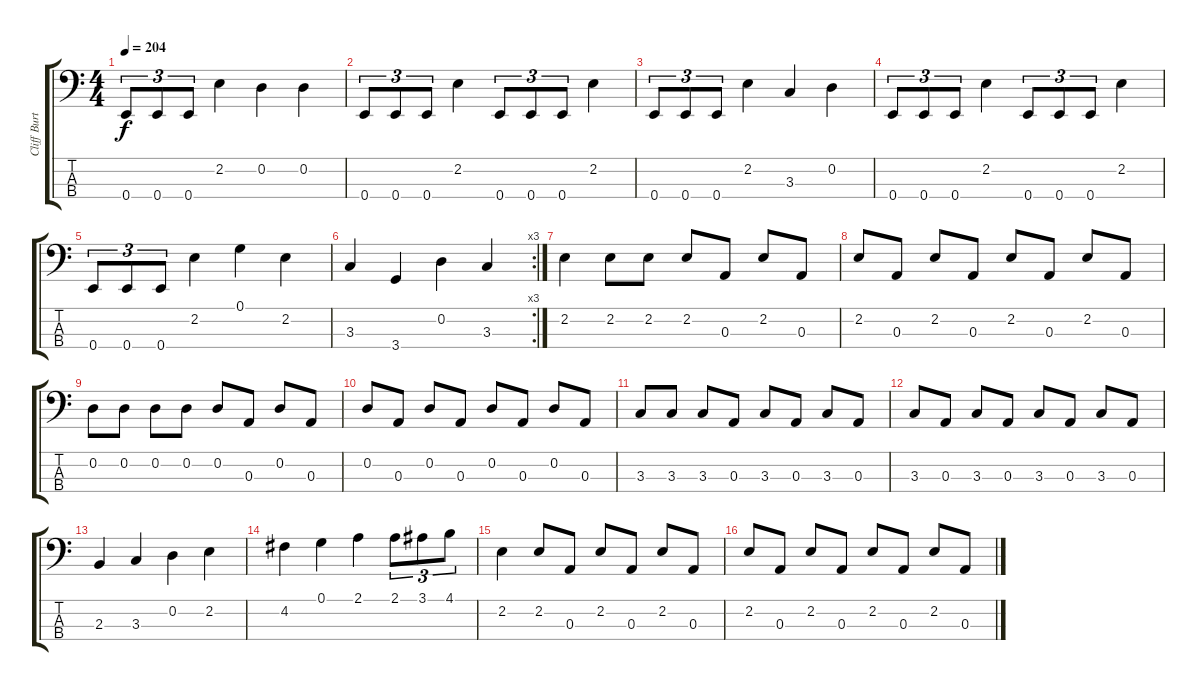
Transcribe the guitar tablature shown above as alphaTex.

\track ("Cliff Burton (Bass)" "Cliff Burt") {instrument electricbassfinger}
\staff {score tabs}
\tuning (G2 D2 A1 E1) {hide}
\ts (4 4)
\tempo 204
\clef f4
\ks c
0.4.8{tu (3 2) dy f} 0.4.8{tu (3 2)} 0.4.8{tu (3 2)} 2.2.4 0.2.4 0.2.4 |
0.4.8{tu (3 2)} 0.4.8{tu (3 2)} 0.4.8{tu (3 2)} 2.2.4 0.4.8{tu (3 2)} 0.4.8{tu (3 2)} 0.4.8{tu (3 2)} 2.2.4 |
0.4.8{tu (3 2)} 0.4.8{tu (3 2)} 0.4.8{tu (3 2)} 2.2.4 3.3.4 0.2.4 |
0.4.8{tu (3 2)} 0.4.8{tu (3 2)} 0.4.8{tu (3 2)} 2.2.4 0.4.8{tu (3 2)} 0.4.8{tu (3 2)} 0.4.8{tu (3 2)} 2.2.4 |
0.4.8{tu (3 2)} 0.4.8{tu (3 2)} 0.4.8{tu (3 2)} 2.2.4 0.1.4 2.2.4 |
\rc 3
3.3.4 3.4.4 0.2.4 3.3.4 |
2.2.4 2.2.8 2.2.8 2.2.8 0.3.8 2.2.8 0.3.8 |
2.2.8 0.3.8 2.2.8 0.3.8 2.2.8 0.3.8 2.2.8 0.3.8 |
0.2.8 0.2.8 0.2.8 0.2.8 0.2.8 0.3.8 0.2.8 0.3.8 |
0.2.8 0.3.8 0.2.8 0.3.8 0.2.8 0.3.8 0.2.8 0.3.8 |
3.3.8 3.3.8 3.3.8 0.3.8 3.3.8 0.3.8 3.3.8 0.3.8 |
3.3.8 0.3.8 3.3.8 0.3.8 3.3.8 0.3.8 3.3.8 0.3.8 |
2.3.4 3.3.4 0.2.4 2.2.4 |
4.2.4 0.1.4 2.1.4 2.1.8{tu (3 2)} 3.1.8{tu (3 2)} 4.1.8{tu (3 2)} |
2.2.4 2.2.8 0.3.8 2.2.8 0.3.8 2.2.8 0.3.8 |
2.2.8 0.3.8 2.2.8 0.3.8 2.2.8 0.3.8 2.2.8 0.3.8
